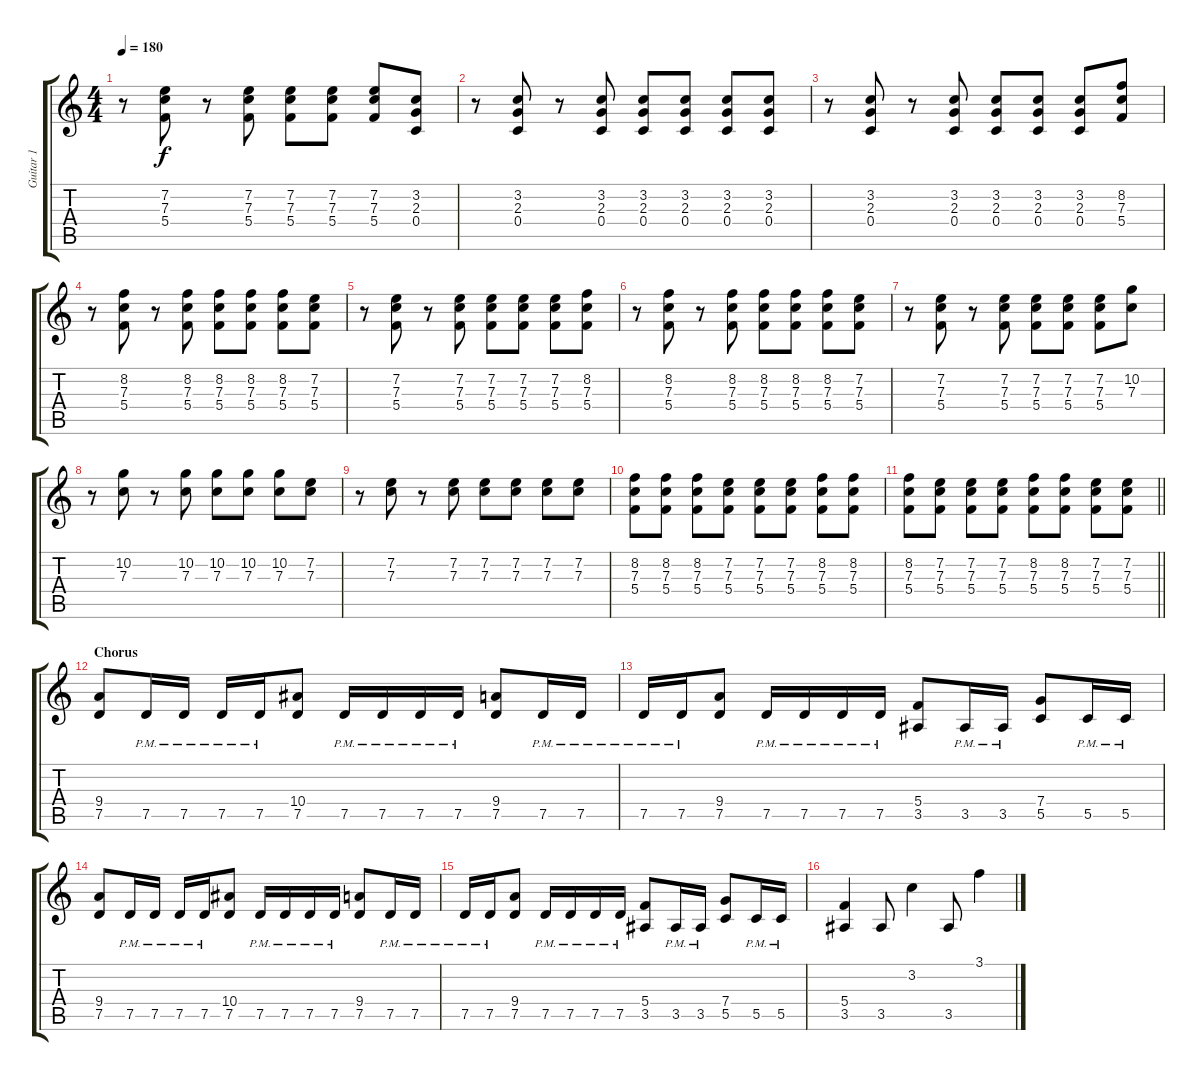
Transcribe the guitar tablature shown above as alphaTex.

\track ("Guitar 1" "Guitar 1") {instrument distortionguitar}
\staff {score tabs}
\tuning (D4 A3 F3 C3 G2 C2) {hide}
\ts (4 4)
\tempo 180
\clef g2
\ks c
r.8{dy f} (7.2 7.3 5.4).8 r.8 (7.2 7.3 5.4).8 (7.2 7.3 5.4).8 (7.2 7.3 5.4).8 (7.2 7.3 5.4).8 (3.2 2.3 0.4).8 |
r.8 (3.2 2.3 0.4).8 r.8 (3.2 2.3 0.4).8 (3.2 2.3 0.4).8 (3.2 2.3 0.4).8 (3.2 2.3 0.4).8 (3.2 2.3 0.4).8 |
r.8 (3.2 2.3 0.4).8 r.8 (3.2 2.3 0.4).8 (3.2 2.3 0.4).8 (3.2 2.3 0.4).8 (3.2 2.3 0.4).8 (8.2 7.3 5.4).8 |
r.8 (8.2 7.3 5.4).8 r.8 (8.2 7.3 5.4).8 (8.2 7.3 5.4).8 (8.2 7.3 5.4).8 (8.2 7.3 5.4).8 (7.2 7.3 5.4).8 |
r.8 (7.2 7.3 5.4).8 r.8 (7.2 7.3 5.4).8 (7.2 7.3 5.4).8 (7.2 7.3 5.4).8 (7.2 7.3 5.4).8 (8.2 7.3 5.4).8 |
r.8 (8.2 7.3 5.4).8 r.8 (8.2 7.3 5.4).8 (8.2 7.3 5.4).8 (8.2 7.3 5.4).8 (8.2 7.3 5.4).8 (7.2 7.3 5.4).8 |
r.8 (7.2 7.3 5.4).8 r.8 (7.2 7.3 5.4).8 (7.2 7.3 5.4).8 (7.2 7.3 5.4).8 (7.2 7.3 5.4).8 (10.2 7.3).8 |
r.8 (10.2 7.3).8 r.8 (10.2 7.3).8 (10.2 7.3).8 (10.2 7.3).8 (10.2 7.3).8 (7.2 7.3).8 |
r.8 (7.2 7.3).8 r.8 (7.2 7.3).8 (7.2 7.3).8 (7.2 7.3).8 (7.2 7.3).8 (7.2 7.3).8 |
(8.2 7.3 5.4).8 (8.2 7.3 5.4).8 (8.2 7.3 5.4).8 (7.2 7.3 5.4).8 (7.2 7.3 5.4).8 (7.2 7.3 5.4).8 (8.2 7.3 5.4).8 (8.2 7.3 5.4).8 |
\barLineRight lightlight
(8.2 7.3 5.4).8 (7.2 7.3 5.4).8 (7.2 7.3 5.4).8 (7.2 7.3 5.4).8 (8.2 7.3 5.4).8 (8.2 7.3 5.4).8 (7.2 7.3 5.4).8 (7.2 7.3 5.4).8 |
\section ("" "Chorus")
(9.4 7.5).8{balance 0} 7.5{pm}.16 7.5{pm}.16 7.5{pm}.16 7.5{pm}.16 (10.4 7.5).8 7.5{pm}.16 7.5{pm}.16 7.5{pm}.16 7.5{pm}.16 (9.4 7.5).8 7.5{pm}.16 7.5{pm}.16 |
7.5{pm}.16 7.5{pm}.16 (9.4 7.5).8 7.5{pm}.16 7.5{pm}.16 7.5{pm}.16 7.5{pm}.16 (5.4 3.5).8 3.5{pm}.16 3.5{pm}.16 (7.4 5.5).8 5.5{pm}.16 5.5{pm}.16 |
(9.4 7.5).8 7.5{pm}.16 7.5{pm}.16 7.5{pm}.16 7.5{pm}.16 (10.4 7.5).8 7.5{pm}.16 7.5{pm}.16 7.5{pm}.16 7.5{pm}.16 (9.4 7.5).8 7.5{pm}.16 7.5{pm}.16 |
7.5{pm}.16 7.5{pm}.16 (9.4 7.5).8 7.5{pm}.16 7.5{pm}.16 7.5{pm}.16 7.5{pm}.16 (5.4 3.5).8 3.5{pm}.16 3.5{pm}.16 (7.4 5.5).8 5.5{pm}.16 5.5{pm}.16 |
(5.4 3.5).4 3.5.8 3.2.4 3.5.8 3.1.4
